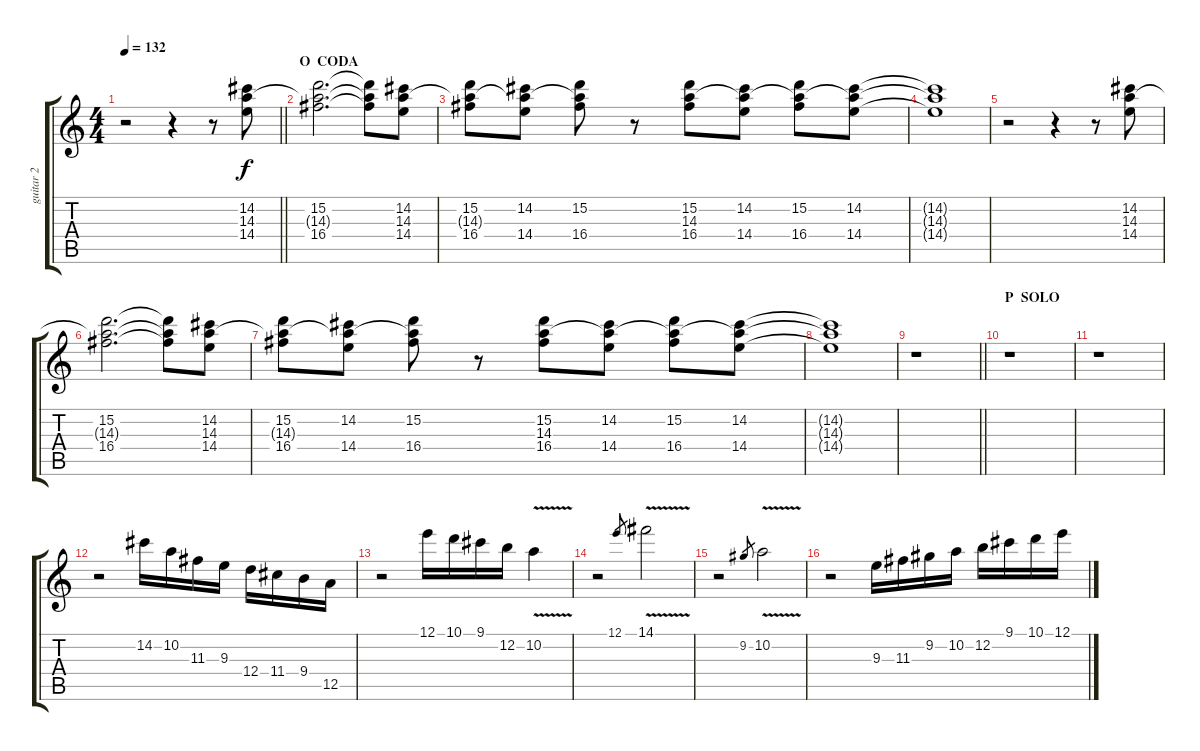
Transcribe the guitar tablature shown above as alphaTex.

\track ("guitar 2" "guitar 2") {instrument distortionguitar}
\staff {score tabs}
\tuning (E4 B3 G3 D3 A2 E2) {hide}
\ts (4 4)
\tempo 132
\clef g2
\barLineRight lightlight
\ks c
r.2{dy f} r.4 r.8 (14.2 14.3 14.4).8 |
\section ("" "O  CODA")
(15.2 14.3{t} 16.4).2{d} (15.2{t} 14.3{t} 16.4{t}).8 (14.2 14.3 14.4).8 |
(15.2 14.3{t} 16.4).8 (14.2 14.3{t} 14.4).8 (15.2 14.3{t} 16.4).8 r.8 (15.2 14.3 16.4).8 (14.2 14.3{t} 14.4).8 (15.2 14.3{t} 16.4).8 (14.2 14.3{t} 14.4).8 |
(14.2{t} 14.3{t} 14.4{t}).1 |
r.2 r.4 r.8 (14.2 14.3 14.4).8 |
(15.2 14.3{t} 16.4).2{d} (15.2{t} 14.3{t} 16.4{t}).8 (14.2 14.3 14.4).8 |
(15.2 14.3{t} 16.4).8 (14.2 14.3{t} 14.4).8 (15.2 14.3{t} 16.4).8 r.8 (15.2 14.3 16.4).8 (14.2 14.3{t} 14.4).8 (15.2 14.3{t} 16.4).8 (14.2 14.3{t} 14.4).8 |
(14.2{t} 14.3{t} 14.4{t}).1 |
\barLineRight lightlight
r.1 |
\section ("" "P  SOLO")
r.1 |
r.1 |
r.2 14.2.16 10.2.16 11.3.16 9.3.16 12.4.16 11.4.16 9.4.16 12.5.16 |
r.2 12.1.16 10.1.16 9.1.16 12.2.16 10.2{v}.4 |
r.2 12.1.8{gr} 14.1{v}.2 |
r.2 9.2.8{gr} 10.2{v}.2 |
r.2 9.3.16 11.3.16 9.2.16 10.2.16 12.2.16 9.1.16 10.1.16 12.1.16
